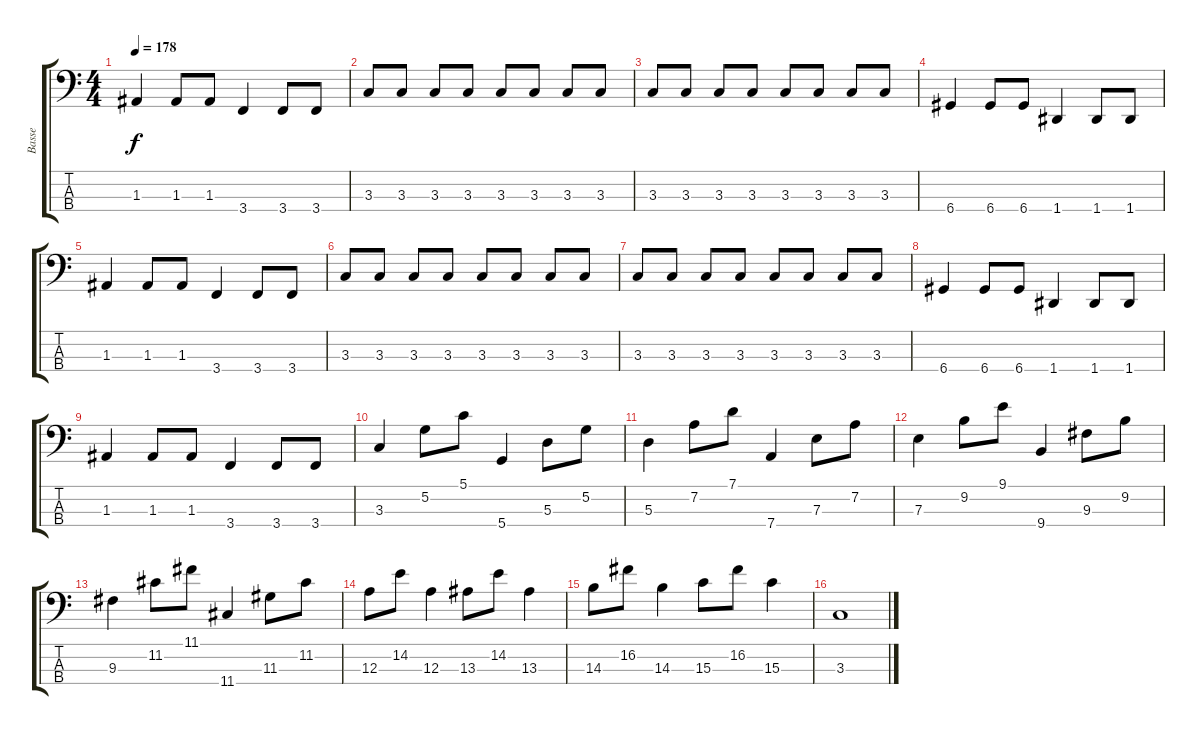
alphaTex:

\track ("Basse" "Basse") {instrument electricbassfinger}
\staff {score tabs}
\tuning (G2 D2 A1 D1) {hide}
\ts (4 4)
\tempo 178
\clef f4
\ks c
1.3.4{dy f} 1.3.8 1.3.8 3.4.4 3.4.8 3.4.8 |
3.3.8 3.3.8 3.3.8 3.3.8 3.3.8 3.3.8 3.3.8 3.3.8 |
3.3.8 3.3.8 3.3.8 3.3.8 3.3.8 3.3.8 3.3.8 3.3.8 |
6.4.4 6.4.8 6.4.8 1.4.4 1.4.8 1.4.8 |
1.3.4 1.3.8 1.3.8 3.4.4 3.4.8 3.4.8 |
3.3.8 3.3.8 3.3.8 3.3.8 3.3.8 3.3.8 3.3.8 3.3.8 |
3.3.8 3.3.8 3.3.8 3.3.8 3.3.8 3.3.8 3.3.8 3.3.8 |
6.4.4 6.4.8 6.4.8 1.4.4 1.4.8 1.4.8 |
1.3.4 1.3.8 1.3.8 3.4.4 3.4.8 3.4.8 |
3.3.4 5.2.8 5.1.8 5.4.4 5.3.8 5.2.8 |
5.3.4 7.2.8 7.1.8 7.4.4 7.3.8 7.2.8 |
7.3.4 9.2.8 9.1.8 9.4.4 9.3.8 9.2.8 |
9.3.4 11.2.8 11.1.8 11.4.4 11.3.8 11.2.8 |
12.3.8 14.2.8 12.3.4 13.3.8 14.2.8 13.3.4 |
14.3.8 16.2.8 14.3.4 15.3.8 16.2.8 15.3.4 |
3.3.1
